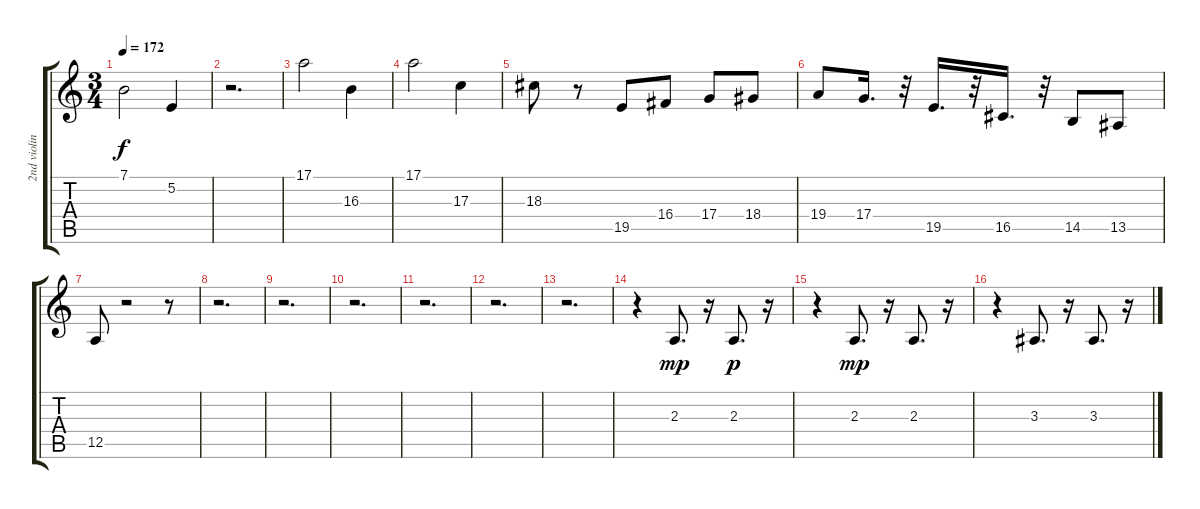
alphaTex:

\track ("2nd violins" "2nd violin") {instrument stringensemble1}
\staff {score tabs}
\tuning (E4 B3 G3 D3 A2 E2) {hide}
\ts (3 4)
\tempo 172
\clef g2
\ks c
7.1.2{dy f} 5.2.4 |
r.2{d} |
17.1.2 16.3.4 |
17.1.2 17.3.4 |
18.3.8 r.8 19.5.8 16.4.8 17.4.8 18.4.8 |
19.4.8 17.4.16{d} r.32 19.5.16{d} r.32 16.5.16{d} r.32 14.5.8 13.5.8 |
12.5.8 r.2 r.8 |
r.2{d} |
r.2{d} |
r.2{d} |
r.2{d} |
r.2{d} |
r.2{d} |
r.4 2.3.8{d dy mp} r.16 2.3.8{d dy p} r.16 |
r.4 2.3.8{d dy mp} r.16 2.3.8{d} r.16 |
r.4 3.3.8{d} r.16 3.3.8{d} r.16
